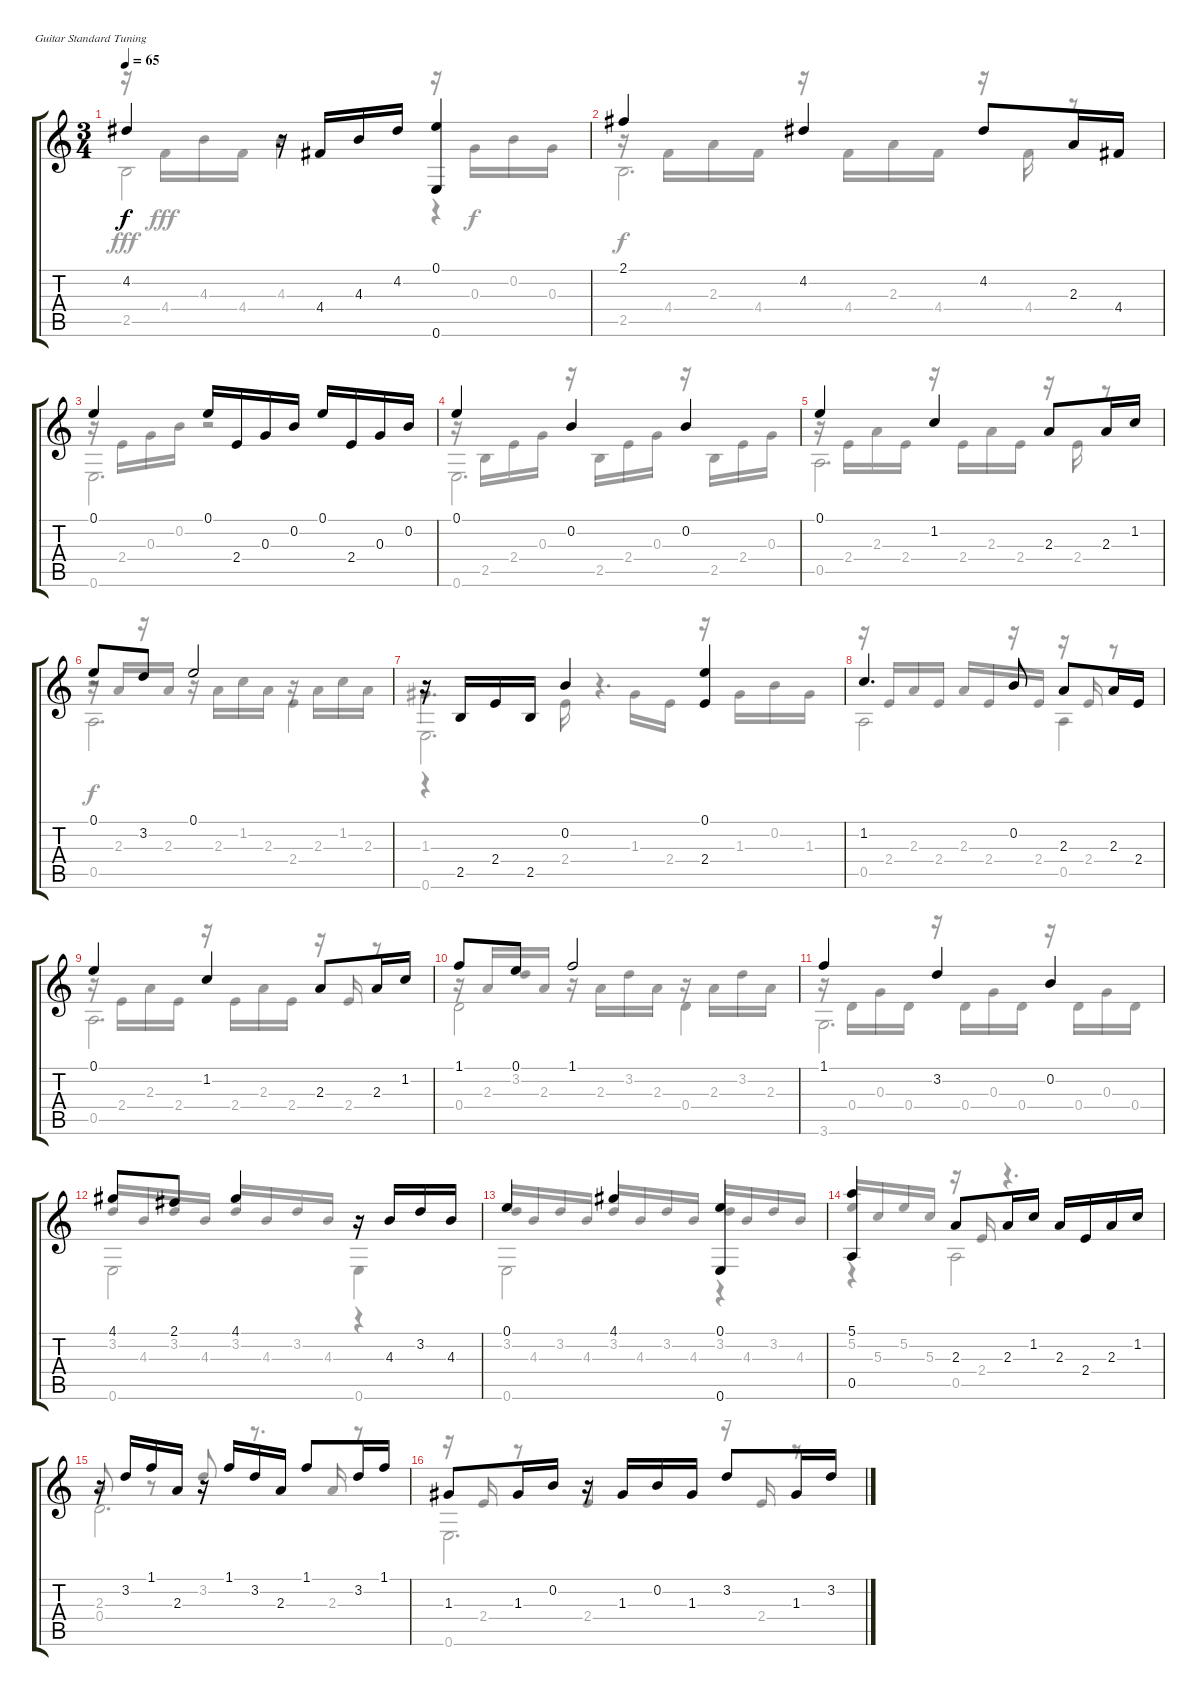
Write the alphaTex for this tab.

\bracketExtendMode groupsimilarinstruments
\firstSystemTrackNameOrientation horizontal
\otherSystemsTrackNameOrientation horizontal
\track "" {instrument acousticguitarnylon}
\staff {score tabs}
\tuning (E4 B3 G3 D3 A2 E2)
\voice
\ts (3 4)
\tempo 65
\clef g2
\ks c
4.2.4{dy f} r.16 4.4.16 4.3.16 4.2.16 (0.1 0.6).4 |
2.1.4 4.2.4 4.2.8 2.3.16 4.4.16 |
0.1.4 0.1.16 2.4.16 0.3.16 0.2.16 0.1.16 2.4.16 0.3.16 0.2.16 |
0.1.4 0.2.4 0.2.4 |
0.1.4 1.2.4 2.3.8 2.3.16 1.2.16 |
0.1.8 3.2.8 0.1.2 |
r.16 2.5.16 2.4.16 2.5.16 0.2.4 (0.1 2.4).4 |
1.2.4{d} 0.2.8 2.3.8 2.3.16 2.4.16 |
0.1.4 1.2.4 2.3.8 2.3.16 1.2.16 |
1.1.8 0.1.8 1.1.2 |
1.1.4 3.2.4 0.2.4 |
4.1.8 2.1.8 4.1.4 r.16 4.3.16 3.2.16 4.3.16 |
0.1.4 4.1.4 (0.1 0.6).4 |
(5.1 0.5).4 2.3.8 2.3.16 1.2.16 2.3.16 2.4.16 2.3.16 1.2.16 |
r.16 3.2.16 1.1.16 2.3.16 r.16 1.1.16 3.2.16 2.3.16 1.1.8 3.2.16 1.1.16 |
1.3.8 1.3.16 0.2.16 r.16 1.3.16 0.2.16 1.3.16 3.2.8 1.3.16 3.2.16
\voice
\clef g2
\ottava regular
\simile none
\ks c
r.16{dy f} 4.4.16{dy fff} 4.3.16 4.4.16 4.3.4 r.16 0.3.16{dy f} 0.2.16 0.3.16 |
r.16 4.4.16 2.3.16 4.4.16 r.16 4.4.16 2.3.16 4.4.16 r.16 4.4.16 r.8 |
r.16 2.4.16 0.3.16 0.2.16 r.2 |
r.16 2.5.16 2.4.16 0.3.16 r.16 2.5.16 2.4.16 0.3.16 r.16 2.5.16 2.4.16 0.3.16 |
r.16 2.4.16 2.3.16 2.4.16 r.16 2.4.16 2.3.16 2.4.16 r.16 2.4.16 r.8 |
r.16 2.3.16{beam invert} r.16 2.3.16 r.16 2.3.16 1.2.16 2.3.16 r.16 2.3.16 1.2.16 2.3.16 |
1.3.4{d} 1.3.16 2.4.16 r.16 1.3.16 0.2.16 1.3.16 |
r.16 2.4.16 2.3.16 2.4.16 2.3.16{beam invert} 2.4.16 r.16 2.4.16 r.16 2.4.16{beam invert} r.8 |
r.16 2.4.16 2.3.16 2.4.16 r.16 2.4.16 2.3.16 2.4.16 r.16 2.4.16{beam invert} r.8 |
r.16 2.3.16{beam invert} 3.2.16 2.3.16 r.16 2.3.16 3.2.16 2.3.16 r.16 2.3.16 3.2.16 2.3.16 |
r.16 0.4.16 0.3.16 0.4.16 r.16 0.4.16 0.3.16 0.4.16 r.16 0.4.16 0.3.16 0.4.16 |
3.2.16{beam invert} 4.3.16 3.2.16 4.3.16 3.2.16{beam invert} 4.3.16 3.2.16 4.3.16 0.6.4 |
3.2.16{beam invert} 4.3.16 3.2.16 4.3.16 3.2.16{beam invert} 4.3.16 3.2.16 4.3.16 3.2.16{beam invert} 4.3.16 3.2.16 4.3.16 |
5.2.16{beam invert} 5.3.16 5.2.16 5.3.16 r.16 2.4.16{beam invert} r.4{d} |
2.3.8 r.8 3.2.8{beam invert} r.8{d beam invert} 2.3.16{beam invert} r.8 |
r.16 2.4.16{beam invert} r.8{beam invert} 2.4.4{beam invert} r.16{beam invert} 2.4.16{beam invert} r.8
\voice
\clef g2
\ottava regular
\simile none
\ks c
2.5.2{dy fff} r.4 |
2.5.2{d dy f} |
0.6.2{d} |
0.6.2{d} |
0.5.2{d} |
r.2 2.4.4 |
r.4 2.4.16 r.4{d} |
0.5.2 0.5.4 |
0.5.2{d} |
0.4.2 0.4.4 |
3.6.2{d} |
0.6.2 r.4 |
0.6.2 r.4 |
r.4 0.5.2 |
0.4.2{d} |
0.6.2{d}
\voice
\clef g2
\ottava regular
\simile none
\ks c
|
|
|
|
|
0.5.2{d} |
0.6.2{d} |
|
|
|
|
|
|
|
|
